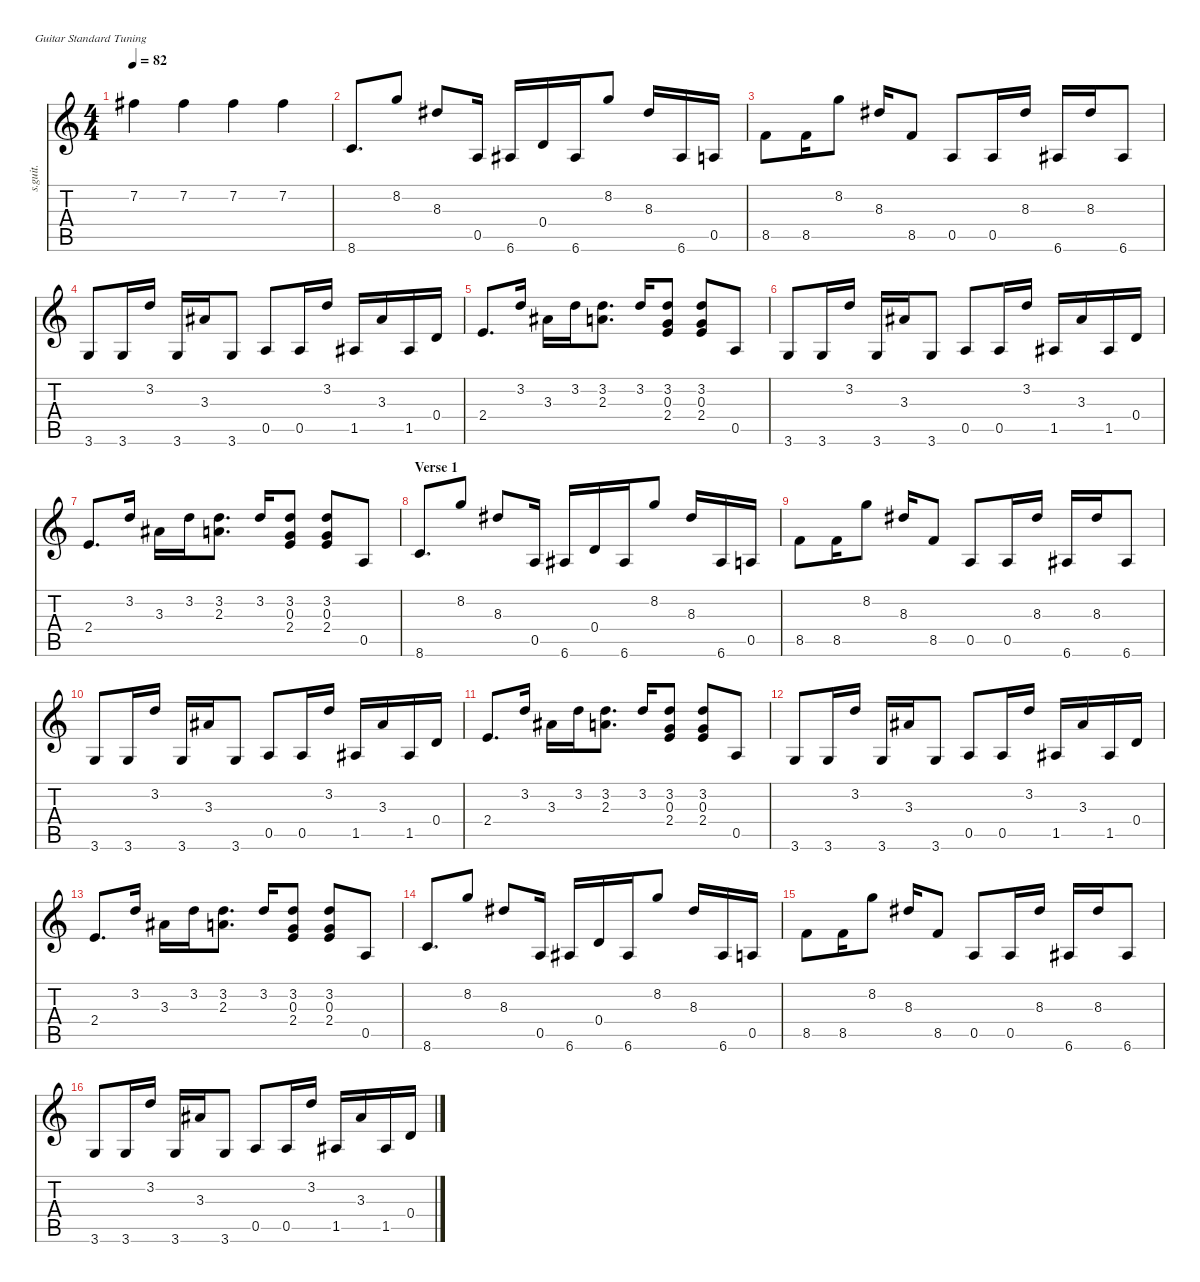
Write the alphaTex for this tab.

\defaultSystemsLayout 4
\hideDynamics
\bracketExtendMode nobrackets
\track ("Acoustic (thom)" "s.guit.") {instrument acousticguitarsteel}
\staff {score tabs}
\tuning (E4 B3 G3 D3 A2 E2)
\ts (4 4)
\tempo 82
\clef g2
\ks c
7.2{acc #}.4{dy f instrument ocarina beam Down} 7.2{acc #}.4{beam Down} 7.2{acc #}.4{beam Down} 7.2{acc #}.4{beam Down} |
8.6.8{d instrument acousticguitarsteel beam Up} 8.2.8{beam Up} 8.3{acc #}.8{beam Up} 0.5.16{beam Up} 6.6{acc #}.16{beam Up} 0.4.16{beam Up} 6.6{acc #}.16{beam Up} 8.2.8{beam Up} 8.3{acc #}.16{beam Up} 6.6{acc #}.16{beam Up} 0.5.16{beam Up} |
8.5.8{beam Down} 8.5.16{beam Down} 8.2.8{beam Down} 8.3{acc #}.16{beam Up} 8.5.8{beam Up} 0.5.8{beam Up} 0.5.16{beam Up} 8.3{acc #}.16{beam Up} 6.6{acc #}.16{beam Up} 8.3{acc #}.16{beam Up} 6.6{acc #}.8{beam Up} |
3.6.8{beam Up} 3.6.16{beam Up} 3.2.16{beam Up} 3.6.16{beam Up} 3.3{acc #}.16{beam Up} 3.6.8{beam Up} 0.5.8{beam Up} 0.5.16{beam Up} 3.2.16{beam Up} 1.5{acc #}.16{beam Up} 3.3{acc #}.16{beam Up} 1.5{acc #}.16{beam Up} 0.4.16{beam Up} |
2.4.8{d beam Up} 3.2.16{beam Up} 3.3{acc #}.16{beam Down} 3.2.16{beam Down} (3.2 2.3).8{d beam Down} 3.2.16{beam Up} (3.2 0.3 2.4).8{beam Up} (3.2 0.3 2.4).8{beam Up} 0.5.8{beam Up} |
3.6.8{beam Up} 3.6.16{beam Up} 3.2.16{beam Up} 3.6.16{beam Up} 3.3{acc #}.16{beam Up} 3.6.8{beam Up} 0.5.8{beam Up} 0.5.16{beam Up} 3.2.16{beam Up} 1.5{acc #}.16{beam Up} 3.3{acc #}.16{beam Up} 1.5{acc #}.16{beam Up} 0.4.16{beam Up} |
2.4.8{d beam Up} 3.2.16{beam Up} 3.3{acc #}.16{beam Down} 3.2.16{beam Down} (3.2 2.3).8{d beam Down} 3.2.16{beam Up} (3.2 0.3 2.4).8{beam Up} (3.2 0.3 2.4).8{beam Up} 0.5.8{beam Up} |
\section ("" "Verse 1")
8.6.8{d beam Up} 8.2.8{beam Up} 8.3{acc #}.8{beam Up} 0.5.16{beam Up} 6.6{acc #}.16{beam Up} 0.4.16{beam Up} 6.6{acc #}.16{beam Up} 8.2.8{beam Up} 8.3{acc #}.16{beam Up} 6.6{acc #}.16{beam Up} 0.5.16{beam Up} |
8.5.8{beam Down} 8.5.16{beam Down} 8.2.8{beam Down} 8.3{acc #}.16{beam Up} 8.5.8{beam Up} 0.5.8{beam Up} 0.5.16{beam Up} 8.3{acc #}.16{beam Up} 6.6{acc #}.16{beam Up} 8.3{acc #}.16{beam Up} 6.6{acc #}.8{beam Up} |
3.6.8{beam Up} 3.6.16{beam Up} 3.2.16{beam Up} 3.6.16{beam Up} 3.3{acc #}.16{beam Up} 3.6.8{beam Up} 0.5.8{beam Up} 0.5.16{beam Up} 3.2.16{beam Up} 1.5{acc #}.16{beam Up} 3.3{acc #}.16{beam Up} 1.5{acc #}.16{beam Up} 0.4.16{beam Up} |
2.4.8{d beam Up} 3.2.16{beam Up} 3.3{acc #}.16{beam Down} 3.2.16{beam Down} (3.2 2.3).8{d beam Down} 3.2.16{beam Up} (3.2 0.3 2.4).8{beam Up} (3.2 0.3 2.4).8{beam Up} 0.5.8{beam Up} |
3.6.8{beam Up} 3.6.16{beam Up} 3.2.16{beam Up} 3.6.16{beam Up} 3.3{acc #}.16{beam Up} 3.6.8{beam Up} 0.5.8{beam Up} 0.5.16{beam Up} 3.2.16{beam Up} 1.5{acc #}.16{beam Up} 3.3{acc #}.16{beam Up} 1.5{acc #}.16{beam Up} 0.4.16{beam Up} |
2.4.8{d beam Up} 3.2.16{beam Up} 3.3{acc #}.16{beam Down} 3.2.16{beam Down} (3.2 2.3).8{d beam Down} 3.2.16{beam Up} (3.2 0.3 2.4).8{beam Up} (3.2 0.3 2.4).8{beam Up} 0.5.8{beam Up} |
8.6.8{d beam Up} 8.2.8{beam Up} 8.3{acc #}.8{beam Up} 0.5.16{beam Up} 6.6{acc #}.16{beam Up} 0.4.16{beam Up} 6.6{acc #}.16{beam Up} 8.2.8{beam Up} 8.3{acc #}.16{beam Up} 6.6{acc #}.16{beam Up} 0.5.16{beam Up} |
8.5.8{beam Down} 8.5.16{beam Down} 8.2.8{beam Down} 8.3{acc #}.16{beam Up} 8.5.8{beam Up} 0.5.8{beam Up} 0.5.16{beam Up} 8.3{acc #}.16{beam Up} 6.6{acc #}.16{beam Up} 8.3{acc #}.16{beam Up} 6.6{acc #}.8{beam Up} |
3.6.8{beam Up} 3.6.16{beam Up} 3.2.16{beam Up} 3.6.16{beam Up} 3.3{acc #}.16{beam Up} 3.6.8{beam Up} 0.5.8{beam Up} 0.5.16{beam Up} 3.2.16{beam Up} 1.5{acc #}.16{beam Up} 3.3{acc #}.16{beam Up} 1.5{acc #}.16{beam Up} 0.4.16{beam Up}
